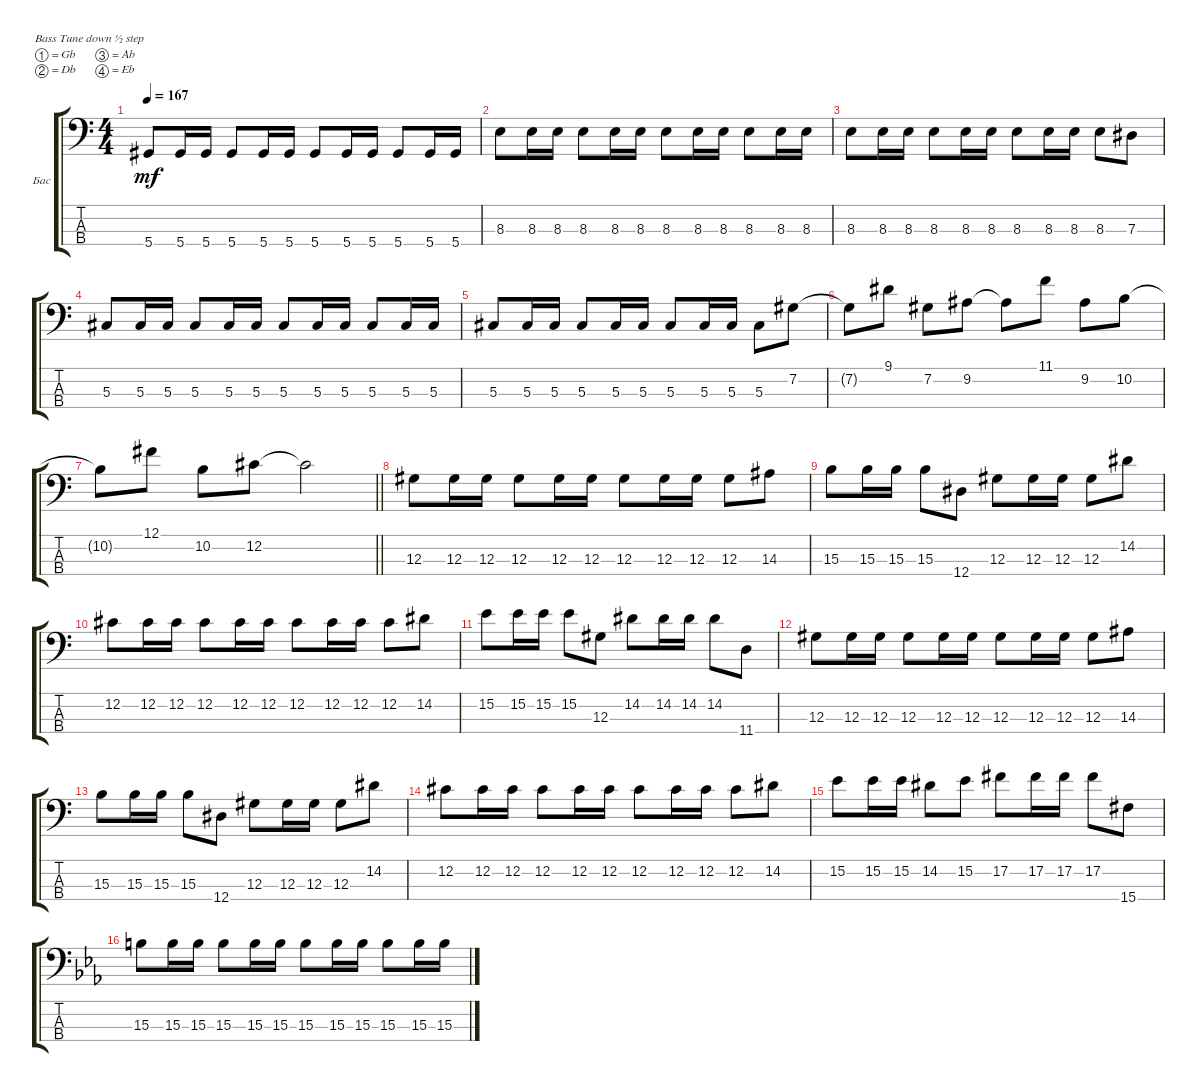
\bracketExtendMode groupsimilarinstruments
\firstSystemTrackNameOrientation horizontal
\otherSystemsTrackNameOrientation horizontal
\track ("Виталий Дубинин" "Бас") {instrument electricbassfinger}
\staff {score tabs}
\tuning (Gb2 Db2 Ab1 Eb1)
\ts (4 4)
\tempo 167
\clef f4
\ks aminor
5.4.8{dy mf} 5.4.16 5.4.16 5.4.8 5.4.16 5.4.16 5.4.8 5.4.16 5.4.16 5.4.8 5.4.16 5.4.16 |
8.3.8 8.3.16 8.3.16 8.3.8 8.3.16 8.3.16 8.3.8 8.3.16 8.3.16 8.3.8 8.3.16 8.3.16 |
8.3.8 8.3.16 8.3.16 8.3.8 8.3.16 8.3.16 8.3.8 8.3.16 8.3.16 8.3.8 7.3.8 |
5.3.8 5.3.16 5.3.16 5.3.8 5.3.16 5.3.16 5.3.8 5.3.16 5.3.16 5.3.8 5.3.16 5.3.16 |
5.3.8 5.3.16 5.3.16 5.3.8 5.3.16 5.3.16 5.3.8 5.3.16 5.3.16 5.3.8 7.2.8 |
7.2{t}.8 9.1.8 7.2.8 9.2.8 9.2{t}.8 11.1.8 9.2.8 10.2.8 |
\barLineRight lightlight
10.2{t}.8 12.1.8 10.2.8 12.2.8 12.2{t}.2 |
12.3.8 12.3.16 12.3.16 12.3.8 12.3.16 12.3.16 12.3.8 12.3.16 12.3.16 12.3.8 14.3.8 |
15.3.8 15.3.16 15.3.16 15.3.8 12.4.8 12.3.8 12.3.16 12.3.16 12.3.8 14.2.8 |
12.2.8 12.2.16 12.2.16 12.2.8 12.2.16 12.2.16 12.2.8 12.2.16 12.2.16 12.2.8 14.2.8 |
15.2.8 15.2.16 15.2.16 15.2.8 12.3.8 14.2.8 14.2.16 14.2.16 14.2.8 11.4.8 |
12.3.8 12.3.16 12.3.16 12.3.8 12.3.16 12.3.16 12.3.8 12.3.16 12.3.16 12.3.8 14.3.8 |
15.3.8 15.3.16 15.3.16 15.3.8 12.4.8 12.3.8 12.3.16 12.3.16 12.3.8 14.2.8 |
12.2.8 12.2.16 12.2.16 12.2.8 12.2.16 12.2.16 12.2.8 12.2.16 12.2.16 12.2.8 14.2.8 |
15.2.8 15.2.16 15.2.16 14.2.8 15.2.8 17.2.8 17.2.16 17.2.16 17.2.8 15.4.8 |
\ks cminor
15.3.8 15.3.16 15.3.16 15.3.8 15.3.16 15.3.16 15.3.8 15.3.16 15.3.16 15.3.8 15.3.16 15.3.16
